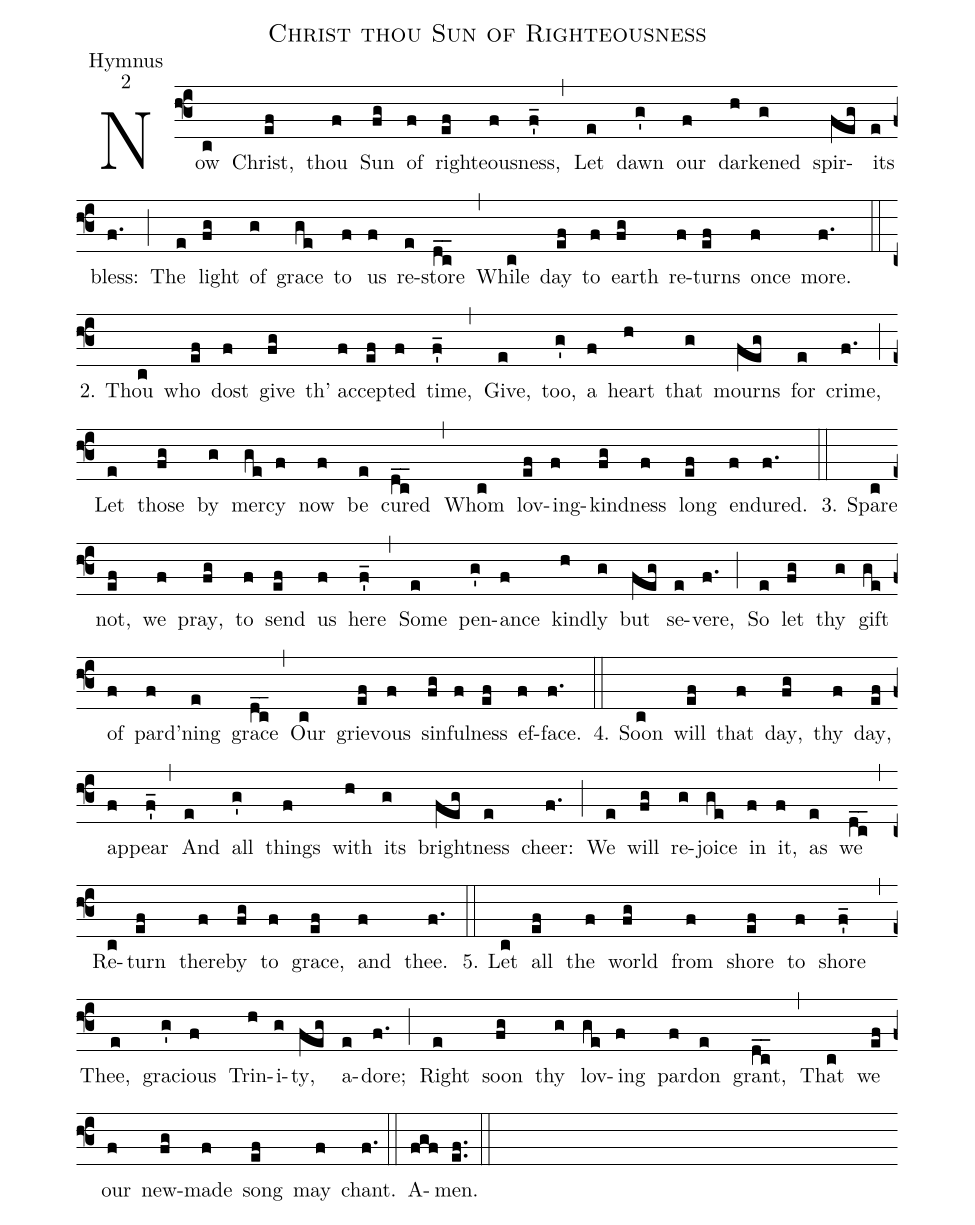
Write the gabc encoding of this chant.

name: Christ thou Sun of Righteousness;
office-part: Hymnus;
mode: 2;
%%
(f3)Now(c) Christ,(ef) thou(f) Sun(fg) of(f) right(ef)eous(f)ness,(f'_) (,)

Let(e) dawn(g') our(f) dark(h)ened(g) spir(feg)its(e) bless:(f.) (;)

The(e) light(fg) of(g) grace(ge) to(f) us(f) re(e)store(dc__) (,)

While(c) day(ef) to(f) earth(fg) re(f)turns(ef) once(f) more.(f.) (::)

2. Thou(c) who(ef) dost(f) give(fg) th' a(f)ccept(ef)ed(f) time,(f'_) (,)

Give,(e) too,(g') a(f) heart(h) that(g) mourns(feg) for(e) crime,(f.) (;)

Let(e) those(fg) by(g) mer(ge)cy(f) now(f) be(e) cured(dc__) (,)

Whom(c) lov(ef)ing-(f)kind(fg)ness(f) long(ef) en(f)dured.(f.) (::)

3. Spare(c) not,(ef) we(f) pray,(fg) to(f) send(ef) us(f) here(f'_) (,)

Some(e) pen(g')ance(f) kind(h)ly(g) but(feg) se(e)vere,(f.) (;)

So(e) let(fg) thy(g) gift(ge) of(f) pard(f)'ning(e) grace(dc__) (,)

Our(c) griev(ef)ous(f) sin(fg)ful(f)ness(ef) ef(f)face.(f.) (::)

4. Soon(c) will(ef) that(f) day,(fg) thy(f) day,(ef) ap(f)pear(f'_) (,)

And(e) all(g') things(f) with(h) its(g) bright(feg)ness(e) cheer:(f.) (;)

We(e) will(fg) re(g)joice(ge) in(f) it,(f) as(e) we(dc__) (,)

Re(c)turn(ef) there(f)by(fg) to(f) grace,(ef) and(f) thee.(f.) (::)

5. Let(c) all(ef) the(f) world(fg) from(f) shore(ef) to(f) shore(f'_) (,)

Thee,(e) gra(g')cious(f) Trin(h)i(g)ty,(feg) a(e)dore;(f.) (;)

Right(e) soon(fg) thy(g) lov(ge)ing(f) par(f)don(e) grant,(dc__) (,)

That(c) we(ef) our(f) new-(fg)made(f) song(ef) may(f) chant.(f.) (::)

A(fgf)men.(ef..) (::)
